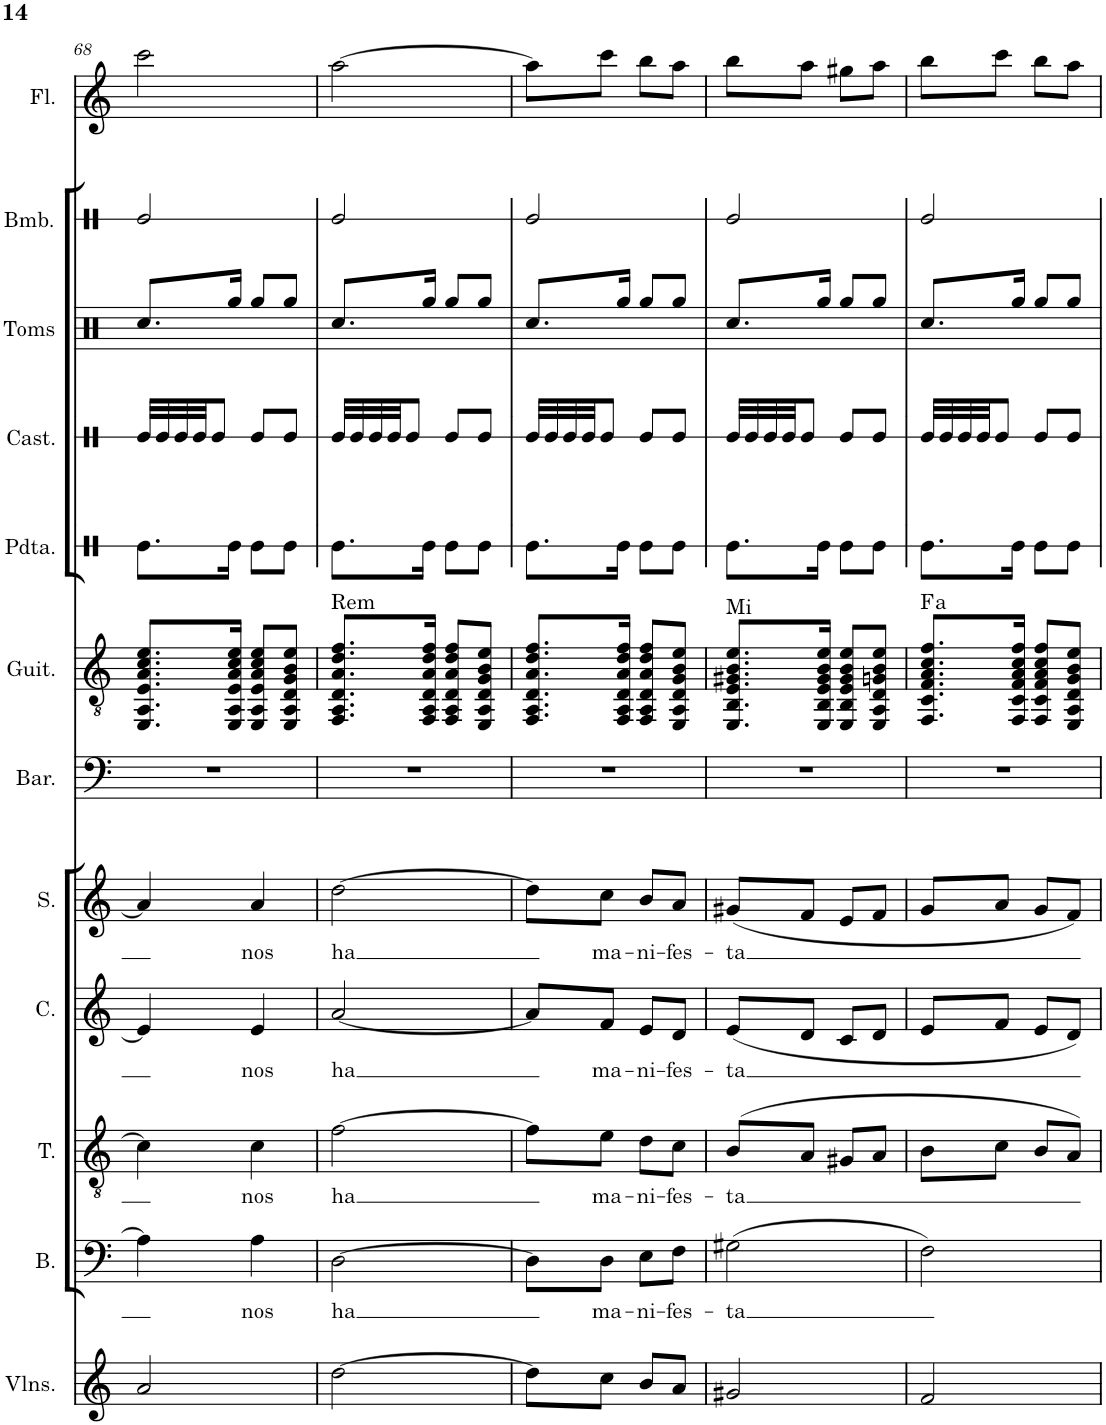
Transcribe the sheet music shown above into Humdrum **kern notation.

**kern	**kern	**text	**kern	**text	**kern	**text	**kern	**text	**kern	**kern	**harte	**kern	**kern	**kern	**kern	**kern
*part12	*part11	*part11	*part10	*part10	*part9	*part9	*part8	*part8	*part7	*part6	*part6	*part5	*part4	*part3	*part2	*part1
*staff12	*staff11	*staff11	*staff10	*staff10	*staff9	*staff9	*staff8	*staff8	*staff7	*staff6	*	*staff5	*staff4	*staff3	*staff2	*staff1
*I"Violines	*I"Bajo	*	*I"Tenor	*	*I"Contralto	*	*I"Soprano	*	*I"Barítono	*I"Guitarra	*	*I"Pandereta	*I"Castañuelas	*I"Toms	*I"Bombo	*I"Flauta
*I'Vlns.	*I'B.	*	*I'T.	*	*I'C.	*	*I'S.	*	*I'Bar.	*I'Guit.	*	*I'Pdta.	*I'Cast.	*I'Toms	*I'Bmb.	*I'Fl.
!!LO:PB:g=z
*clefG2	*clefF4	*	*clefGv2	*	*clefG2	*	*clefG2	*	*clefF4	*clefGv2	*	*clefX	*clefX	*clefX	*clefX	*clefG2
*k[]	*k[]	*	*k[]	*	*k[]	*	*k[]	*	*k[]	*k[]	*	*k[]	*k[]	*k[]	*k[]	*k[]
*M2/4	*M2/4	*	*M2/4	*	*M2/4	*	*M2/4	*	*M2/4	*M2/4	*	*M2/4	*M2/4	*M2/4	*M2/4	*M2/4
=68	=68	=68	=68	=68	=68	=68	=68	=68	=68	=68	=68	=68	=68	=68	=68	=68
2a/	4A\]	.	4c\]	.	4e/]	.	4a/]	.	2r	8.EE/ 8.AA/ 8.E/ 8.A/ 8.c/ 8.e/L	.	8.Re\L	32Re/LLL	8.Rcc/L	2Re/	2ccc\
.	.	.	.	.	.	.	.	.	.	.	.	.	32Re/	.	.	.
.	.	.	.	.	.	.	.	.	.	.	.	.	32Re/	.	.	.
.	.	.	.	.	.	.	.	.	.	.	.	.	32Re/JJ	.	.	.
.	.	.	.	.	.	.	.	.	.	.	.	.	8Re/J	.	.	.
.	.	.	.	.	.	.	.	.	.	16EE/ 16AA/ 16E/ 16A/ 16c/ 16e/Jk	.	16Re\Jk	.	16Rgg/Jk	.	.
!	!	!LO:LY:b	!	!LO:LY:b	!	!LO:LY:b	!	!LO:LY:b	!	!	!	!	!	!	!	!
.	4A\	nos	4c\	nos	4e/	nos	4a/	nos	.	8EE/ 8AA/ 8E/ 8A/ 8c/ 8e/L	.	8Re\L	8Re/L	8Rgg/L	.	.
.	.	.	.	.	.	.	.	.	.	8EE/ 8AA/ 8D/ 8G/ 8B/ 8e/J	.	8Re\J	8Re/J	8Rgg/J	.	.
=69	=69	=69	=69	=69	=69	=69	=69	=69	=69	=69	=69	=69	=69	=69	=69	=69
!	!	!LO:LY:b	!	!LO:LY:b	!	!LO:LY:b	!	!LO:LY:b	!	!	!LO:H:kt=Rem	!	!	!	!	!
[2dd\	[2D\	ha	[2f\	ha	[2a/	ha	[2dd\	ha	2r	8.FF/ 8.AA/ 8.D/ 8.A/ 8.d/ 8.f/L	N	8.Re\L	32Re/LLL	8.Rcc/L	2Re/	[2aa\
.	.	.	.	.	.	.	.	.	.	.	.	.	32Re/	.	.	.
.	.	.	.	.	.	.	.	.	.	.	.	.	32Re/	.	.	.
.	.	.	.	.	.	.	.	.	.	.	.	.	32Re/JJ	.	.	.
.	.	.	.	.	.	.	.	.	.	.	.	.	8Re/J	.	.	.
.	.	.	.	.	.	.	.	.	.	16FF/ 16AA/ 16D/ 16A/ 16d/ 16f/Jk	.	16Re\Jk	.	16Rgg/Jk	.	.
.	.	.	.	.	.	.	.	.	.	8FF/ 8AA/ 8D/ 8A/ 8d/ 8f/L	.	8Re\L	8Re/L	8Rgg/L	.	.
.	.	.	.	.	.	.	.	.	.	8EE/ 8AA/ 8D/ 8G/ 8B/ 8e/J	.	8Re\J	8Re/J	8Rgg/J	.	.
=70	=70	=70	=70	=70	=70	=70	=70	=70	=70	=70	=70	=70	=70	=70	=70	=70
8dd\L]	8D\L]	.	8f\L]	.	8a/L]	.	8dd\L]	.	2r	8.FF/ 8.AA/ 8.D/ 8.A/ 8.d/ 8.f/L	.	8.Re\L	32Re/LLL	8.Rcc/L	2Re/	8aa\L]
.	.	.	.	.	.	.	.	.	.	.	.	.	32Re/	.	.	.
.	.	.	.	.	.	.	.	.	.	.	.	.	32Re/	.	.	.
.	.	.	.	.	.	.	.	.	.	.	.	.	32Re/JJ	.	.	.
!	!	!LO:LY:b	!	!LO:LY:b	!	!LO:LY:b	!	!LO:LY:b	!	!	!	!	!	!	!	!
8cc\J	8D\J	ma-	8e\J	ma-	8f/J	ma-	8cc\J	ma-	.	.	.	.	8Re/J	.	.	8ccc\J
.	.	.	.	.	.	.	.	.	.	16FF/ 16AA/ 16D/ 16A/ 16d/ 16f/Jk	.	16Re\Jk	.	16Rgg/Jk	.	.
!	!	!LO:LY:b	!	!LO:LY:b	!	!LO:LY:b	!	!LO:LY:b	!	!	!	!	!	!	!	!
8b/L	8E\L	-ni-	8d\L	-ni-	8e/L	-ni-	8b/L	-ni-	.	8FF/ 8AA/ 8D/ 8A/ 8d/ 8f/L	.	8Re\L	8Re/L	8Rgg/L	.	8bb\L
!	!	!LO:LY:b	!	!LO:LY:b	!	!LO:LY:b	!	!LO:LY:b	!	!	!	!	!	!	!	!
8a/J	8F\J	-fes-	8c\J	-fes-	8d/J	-fes-	8a/J	-fes-	.	8EE/ 8AA/ 8D/ 8G/ 8B/ 8e/J	.	8Re\J	8Re/J	8Rgg/J	.	8aa\J
=71	=71	=71	=71	=71	=71	=71	=71	=71	=71	=71	=71	=71	=71	=71	=71	=71
!	!	!LO:LY:b	!	!LO:LY:b	!	!LO:LY:b	!	!LO:LY:b	!	!	!LO:H:kt=Mi	!	!	!	!	!
2g#X/	(2G#X\	-ta	(8B/L	-ta	(8e/L	-ta	(8g#X/L	-ta	2r	8.EE/ 8.BB/ 8.E/ 8.G#X/ 8.B/ 8.e/L	N	8.Re\L	32Re/LLL	8.Rcc/L	2Re/	8bb\L
.	.	.	.	.	.	.	.	.	.	.	.	.	32Re/	.	.	.
.	.	.	.	.	.	.	.	.	.	.	.	.	32Re/	.	.	.
.	.	.	.	.	.	.	.	.	.	.	.	.	32Re/JJ	.	.	.
.	.	.	8A/J	.	8d/J	.	8f/J	.	.	.	.	.	8Re/J	.	.	8aa\J
.	.	.	.	.	.	.	.	.	.	16EE/ 16BB/ 16E/ 16G#/ 16B/ 16e/Jk	.	16Re\Jk	.	16Rgg/Jk	.	.
.	.	.	8G#X/L	.	8c/L	.	8e/L	.	.	8EE/ 8BB/ 8E/ 8G#/ 8B/ 8e/L	.	8Re\L	8Re/L	8Rgg/L	.	8gg#X\L
.	.	.	8A/J	.	8d/J	.	8f/J	.	.	8EE/ 8AA/ 8D/ 8Gn/ 8B/ 8e/J	.	8Re\J	8Re/J	8Rgg/J	.	8aa\J
=72	=72	=72	=72	=72	=72	=72	=72	=72	=72	=72	=72	=72	=72	=72	=72	=72
!	!	!	!	!	!	!	!	!	!	!	!LO:H:kt=a	!	!	!	!	!
2f/	2F\)	.	8B\L	.	8e/L	.	8g/L	.	2r	8.FF/ 8.C/ 8.F/ 8.A/ 8.c/ 8.f/L	.	8.Re\L	32Re/LLL	8.Rcc/L	2Re/	8bb\L
.	.	.	.	.	.	.	.	.	.	.	.	.	32Re/	.	.	.
.	.	.	.	.	.	.	.	.	.	.	.	.	32Re/	.	.	.
.	.	.	.	.	.	.	.	.	.	.	.	.	32Re/JJ	.	.	.
.	.	.	8c\J	.	8f/J	.	8a/J	.	.	.	.	.	8Re/J	.	.	8ccc\J
.	.	.	.	.	.	.	.	.	.	16FF/ 16C/ 16F/ 16A/ 16c/ 16f/Jk	.	16Re\Jk	.	16Rgg/Jk	.	.
.	.	.	8B/L	.	8e/L	.	8g/L	.	.	8FF/ 8C/ 8F/ 8A/ 8c/ 8f/L	.	8Re\L	8Re/L	8Rgg/L	.	8bb\L
.	.	.	8A/J)	.	8d/J)	.	8f/J)	.	.	8EE/ 8AA/ 8D/ 8G/ 8B/ 8e/J	.	8Re\J	8Re/J	8Rgg/J	.	8aa\J
=	=	=	=	=	=	=	=	=	=	=	=	=	=	=	=	=
*-	*-	*-	*-	*-	*-	*-	*-	*-	*-	*-	*-	*-	*-	*-	*-	*-
